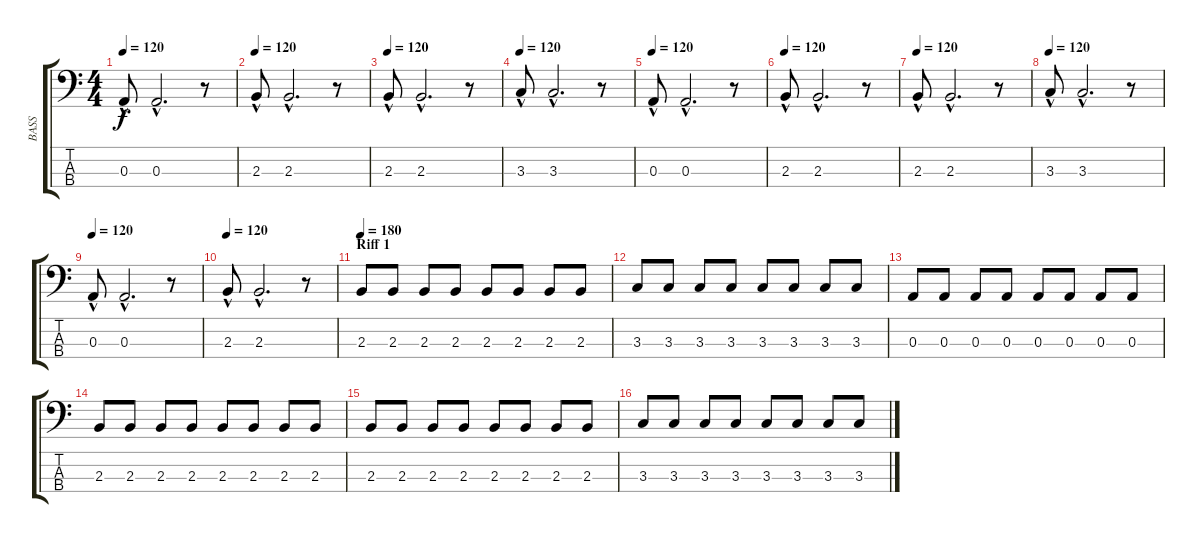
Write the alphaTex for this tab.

\track ("BASS" "BASS") {instrument electricbassfinger}
\staff {score tabs}
\tuning (G2 D2 A1 E1) {hide}
\ts (4 4)
\tempo 120
\clef f4
\ks c
0.3{hac}.8{dy f} 0.3{hac}.2{d} r.8 |
\tempo 120
2.3{hac}.8 2.3{hac}.2{d} r.8 |
\tempo 120
2.3{hac}.8 2.3{hac}.2{d} r.8 |
\tempo 120
3.3{hac}.8 3.3{hac}.2{d} r.8 |
\tempo 120
0.3{hac}.8 0.3{hac}.2{d} r.8 |
\tempo 120
2.3{hac}.8 2.3{hac}.2{d} r.8 |
\tempo 120
2.3{hac}.8 2.3{hac}.2{d} r.8 |
\tempo 120
3.3{hac}.8 3.3{hac}.2{d} r.8 |
\tempo 120
0.3{hac}.8 0.3{hac}.2{d} r.8 |
\tempo 120
2.3{hac}.8 2.3{hac}.2{d} r.8 |
\section ("" "Riff 1")
\tempo 180
2.3.8 2.3.8 2.3.8 2.3.8 2.3.8 2.3.8 2.3.8 2.3.8 |
3.3.8 3.3.8 3.3.8 3.3.8 3.3.8 3.3.8 3.3.8 3.3.8 |
0.3.8 0.3.8 0.3.8 0.3.8 0.3.8 0.3.8 0.3.8 0.3.8 |
2.3.8 2.3.8 2.3.8 2.3.8 2.3.8 2.3.8 2.3.8 2.3.8 |
2.3.8 2.3.8 2.3.8 2.3.8 2.3.8 2.3.8 2.3.8 2.3.8 |
3.3.8 3.3.8 3.3.8 3.3.8 3.3.8 3.3.8 3.3.8 3.3.8
